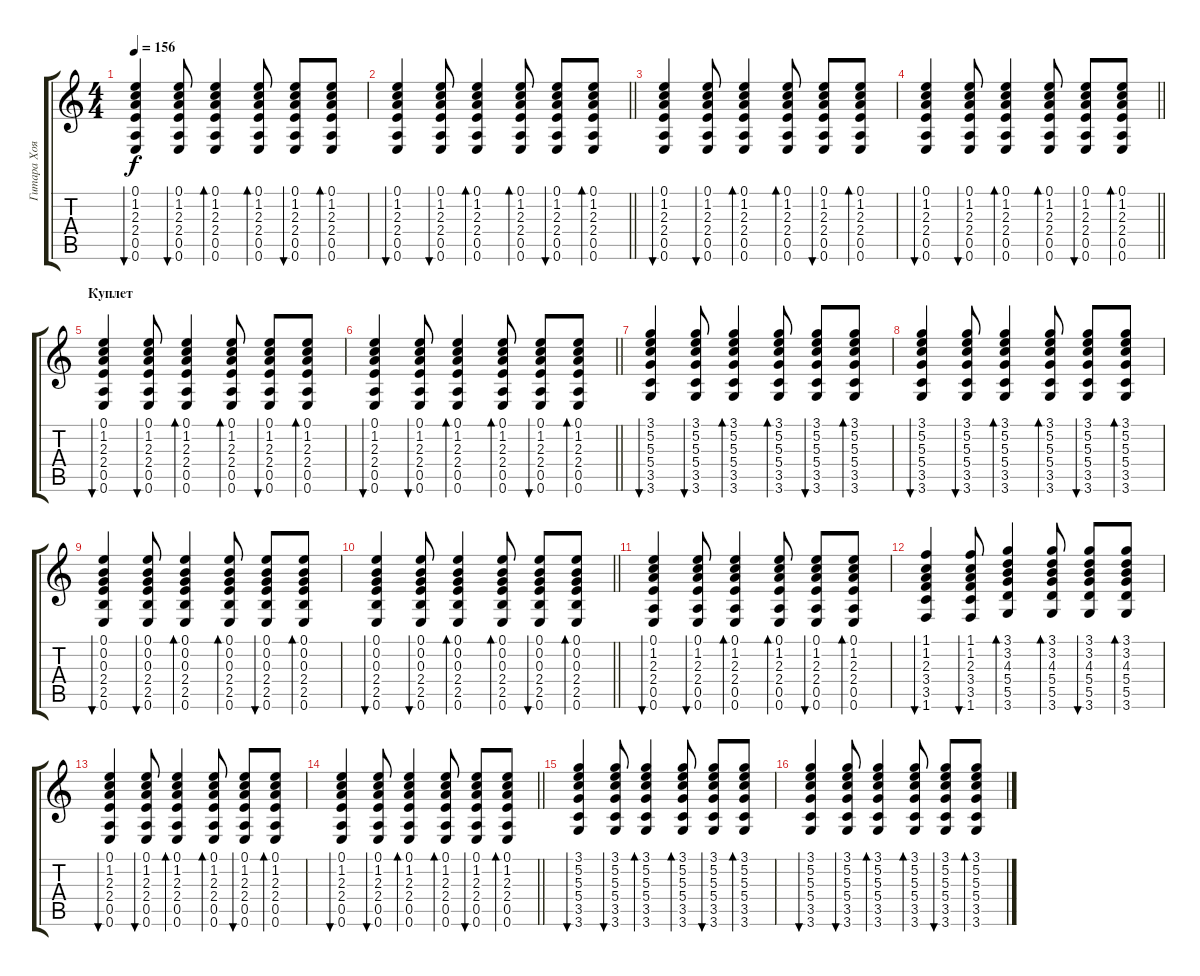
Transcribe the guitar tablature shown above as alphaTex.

\track ("Гитара Хоя" "Гитара Хоя") {instrument acousticguitarsteel}
\staff {score tabs}
\tuning (E4 B3 G3 D3 A2 E2) {hide}
\ts (4 4)
\tempo 156
\clef g2
\ks c
(0.1 1.2 2.3 2.4 0.5 0.6).4{bu 60 dy f} (0.1 1.2 2.3 2.4 0.5 0.6).8{bu 60} (0.1 1.2 2.3 2.4 0.5 0.6).4{bd 60} (0.1 1.2 2.3 2.4 0.5 0.6).8{bd 60} (0.1 1.2 2.3 2.4 0.5 0.6).8{bu 60} (0.1 1.2 2.3 2.4 0.5 0.6).8{bd 60} |
\barLineRight lightlight
(0.1 1.2 2.3 2.4 0.5 0.6).4{bu 60} (0.1 1.2 2.3 2.4 0.5 0.6).8{bu 60} (0.1 1.2 2.3 2.4 0.5 0.6).4{bd 60} (0.1 1.2 2.3 2.4 0.5 0.6).8{bd 60} (0.1 1.2 2.3 2.4 0.5 0.6).8{bu 60} (0.1 1.2 2.3 2.4 0.5 0.6).8{bd 60} |
(0.1 1.2 2.3 2.4 0.5 0.6).4{bu 60} (0.1 1.2 2.3 2.4 0.5 0.6).8{bu 60} (0.1 1.2 2.3 2.4 0.5 0.6).4{bd 60} (0.1 1.2 2.3 2.4 0.5 0.6).8{bd 60} (0.1 1.2 2.3 2.4 0.5 0.6).8{bu 60} (0.1 1.2 2.3 2.4 0.5 0.6).8{bd 60} |
\barLineRight lightlight
(0.1 1.2 2.3 2.4 0.5 0.6).4{bu 60} (0.1 1.2 2.3 2.4 0.5 0.6).8{bu 60} (0.1 1.2 2.3 2.4 0.5 0.6).4{bd 60} (0.1 1.2 2.3 2.4 0.5 0.6).8{bd 60} (0.1 1.2 2.3 2.4 0.5 0.6).8{bu 60} (0.1 1.2 2.3 2.4 0.5 0.6).8{bd 60} |
\section ("" "Куплет")
(0.1 1.2 2.3 2.4 0.5 0.6).4{bu 60} (0.1 1.2 2.3 2.4 0.5 0.6).8{bu 60} (0.1 1.2 2.3 2.4 0.5 0.6).4{bd 60} (0.1 1.2 2.3 2.4 0.5 0.6).8{bd 60} (0.1 1.2 2.3 2.4 0.5 0.6).8{bu 60} (0.1 1.2 2.3 2.4 0.5 0.6).8{bd 60} |
\barLineRight lightlight
(0.1 1.2 2.3 2.4 0.5 0.6).4{bu 60} (0.1 1.2 2.3 2.4 0.5 0.6).8{bu 60} (0.1 1.2 2.3 2.4 0.5 0.6).4{bd 60} (0.1 1.2 2.3 2.4 0.5 0.6).8{bd 60} (0.1 1.2 2.3 2.4 0.5 0.6).8{bu 60} (0.1 1.2 2.3 2.4 0.5 0.6).8{bd 60} |
(3.1 5.2 5.3 5.4 3.5 3.6).4{bu 60} (3.1 5.2 5.3 5.4 3.5 3.6).8{bu 60} (3.1 5.2 5.3 5.4 3.5 3.6).4{bd 60} (3.1 5.2 5.3 5.4 3.5 3.6).8{bd 60} (3.1 5.2 5.3 5.4 3.5 3.6).8{bu 60} (3.1 5.2 5.3 5.4 3.5 3.6).8{bd 60} |
(3.1 5.2 5.3 5.4 3.5 3.6).4{bu 60} (3.1 5.2 5.3 5.4 3.5 3.6).8{bu 60} (3.1 5.2 5.3 5.4 3.5 3.6).4{bd 60} (3.1 5.2 5.3 5.4 3.5 3.6).8{bd 60} (3.1 5.2 5.3 5.4 3.5 3.6).8{bu 60} (3.1 5.2 5.3 5.4 3.5 3.6).8{bd 60} |
(0.1 0.2 0.3 2.4 2.5 0.6).4{bu 60} (0.1 0.2 0.3 2.4 2.5 0.6).8{bu 60} (0.1 0.2 0.3 2.4 2.5 0.6).4{bd 60} (0.1 0.2 0.3 2.4 2.5 0.6).8{bd 60} (0.1 0.2 0.3 2.4 2.5 0.6).8{bu 60} (0.1 0.2 0.3 2.4 2.5 0.6).8{bd 60} |
\barLineRight lightlight
(0.1 0.2 0.3 2.4 2.5 0.6).4{bu 60} (0.1 0.2 0.3 2.4 2.5 0.6).8{bu 60} (0.1 0.2 0.3 2.4 2.5 0.6).4{bd 60} (0.1 0.2 0.3 2.4 2.5 0.6).8{bd 60} (0.1 0.2 0.3 2.4 2.5 0.6).8{bu 60} (0.1 0.2 0.3 2.4 2.5 0.6).8{bd 60} |
(0.1 1.2 2.3 2.4 0.5 0.6).4{bu 60} (0.1 1.2 2.3 2.4 0.5 0.6).8{bu 60} (0.1 1.2 2.3 2.4 0.5 0.6).4{bd 60} (0.1 1.2 2.3 2.4 0.5 0.6).8{bd 60} (0.1 1.2 2.3 2.4 0.5 0.6).8{bu 60} (0.1 1.2 2.3 2.4 0.5 0.6).8{bd 60} |
(1.1 1.2 2.3 3.4 3.5 1.6).4{bu 60} (1.1 1.2 2.3 3.4 3.5 1.6).8{bu 60} (3.1 3.2 4.3 5.4 5.5 3.6).4{bd 60} (3.1 3.2 4.3 5.4 5.5 3.6).8{bd 60} (3.1 3.2 4.3 5.4 5.5 3.6).8{bu 60} (3.1 3.2 4.3 5.4 5.5 3.6).8{bd 60} |
(0.1 1.2 2.3 2.4 0.5 0.6).4{bu 60} (0.1 1.2 2.3 2.4 0.5 0.6).8{bu 60} (0.1 1.2 2.3 2.4 0.5 0.6).4{bd 60} (0.1 1.2 2.3 2.4 0.5 0.6).8{bd 60} (0.1 1.2 2.3 2.4 0.5 0.6).8{bu 60} (0.1 1.2 2.3 2.4 0.5 0.6).8{bd 60} |
\barLineRight lightlight
(0.1 1.2 2.3 2.4 0.5 0.6).4{bu 60} (0.1 1.2 2.3 2.4 0.5 0.6).8{bu 60} (0.1 1.2 2.3 2.4 0.5 0.6).4{bd 60} (0.1 1.2 2.3 2.4 0.5 0.6).8{bd 60} (0.1 1.2 2.3 2.4 0.5 0.6).8{bu 60} (0.1 1.2 2.3 2.4 0.5 0.6).8{bd 60} |
(3.1 5.2 5.3 5.4 3.5 3.6).4{bu 60} (3.1 5.2 5.3 5.4 3.5 3.6).8{bu 60} (3.1 5.2 5.3 5.4 3.5 3.6).4{bd 60} (3.1 5.2 5.3 5.4 3.5 3.6).8{bd 60} (3.1 5.2 5.3 5.4 3.5 3.6).8{bu 60} (3.1 5.2 5.3 5.4 3.5 3.6).8{bd 60} |
(3.1 5.2 5.3 5.4 3.5 3.6).4{bu 60} (3.1 5.2 5.3 5.4 3.5 3.6).8{bu 60} (3.1 5.2 5.3 5.4 3.5 3.6).4{bd 60} (3.1 5.2 5.3 5.4 3.5 3.6).8{bd 60} (3.1 5.2 5.3 5.4 3.5 3.6).8{bu 60} (3.1 5.2 5.3 5.4 3.5 3.6).8{bd 60}
